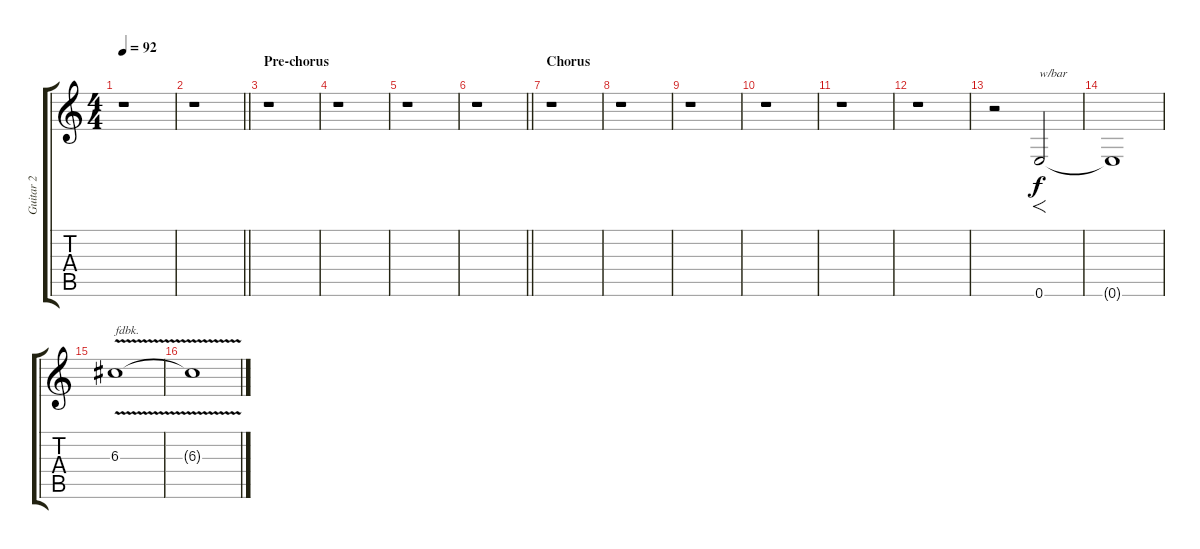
\track ("Guitar 2" "Guitar 2") {instrument distortionguitar}
\staff {score tabs}
\tuning (E4 B3 G3 D3 A2 E2) {hide}
\ts (4 4)
\tempo 92
\clef g2
\ks c
r.1{dy f} |
\barLineRight lightlight
r.1 |
\section ("" "Pre-chorus")
r.1 |
r.1 |
r.1 |
\barLineRight lightlight
r.1 |
\section ("" "Chorus")
r.1 |
r.1 |
r.1 |
r.1 |
r.1 |
r.1 |
r.2 0.6.2{f txt "w/bar"} |
0.6{t}.1 |
6.3{v}.1{txt "fdbk."} |
6.3{t}.1
